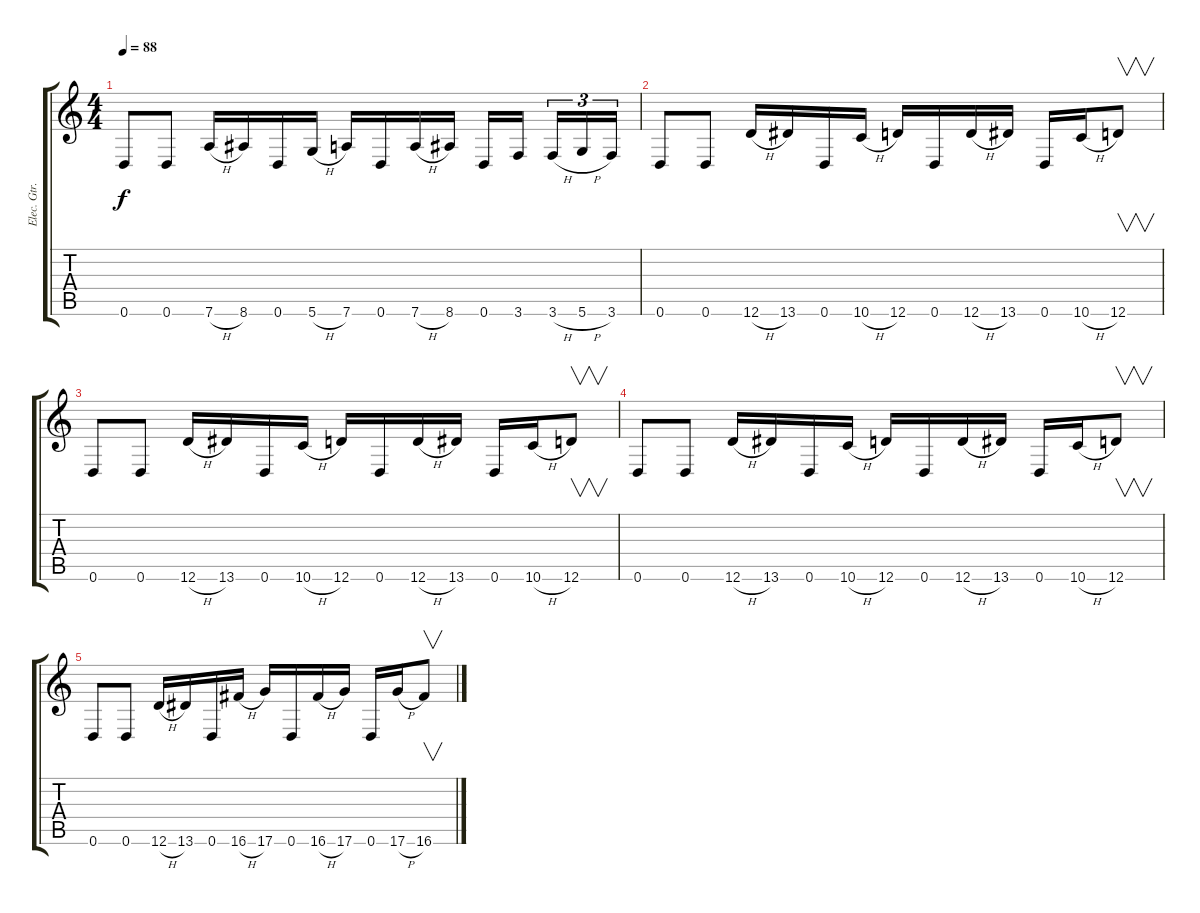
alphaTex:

\track ("Elec. Gtr. 6" "Elec. Gtr.") {instrument distortionguitar}
\staff {score tabs}
\tuning (E4 B3 G3 D3 A2 D2) {hide}
\ts (4 4)
\tempo 88
\clef g2
\ks c
0.6.8{dy f} 0.6.8 7.6{h}.16 8.6.16 0.6.16 5.6{h}.16 7.6.16 0.6.16 7.6{h}.16 8.6.16 0.6.16 3.6.16 3.6{h}.16{tu (3 2)} 5.6{h}.16{tu (3 2)} 3.6.16{tu (3 2)} |
0.6.8 0.6.8 12.6{h}.16 13.6.16 0.6.16 10.6{h}.16 12.6.16 0.6.16 12.6{h}.16 13.6.16 0.6.16 10.6{h}.16 12.6.8{v} |
0.6.8 0.6.8 12.6{h}.16 13.6.16 0.6.16 10.6{h}.16 12.6.16 0.6.16 12.6{h}.16 13.6.16 0.6.16 10.6{h}.16 12.6.8{v} |
0.6.8 0.6.8 12.6{h}.16 13.6.16 0.6.16 10.6{h}.16 12.6.16 0.6.16 12.6{h}.16 13.6.16 0.6.16 10.6{h}.16 12.6.8{v} |
0.6.8 0.6.8 12.6{h}.16 13.6.16 0.6.16 16.6{h}.16 17.6.16 0.6.16 16.6{h}.16 17.6.16 0.6.16 17.6{h}.16 16.6.8{v}
